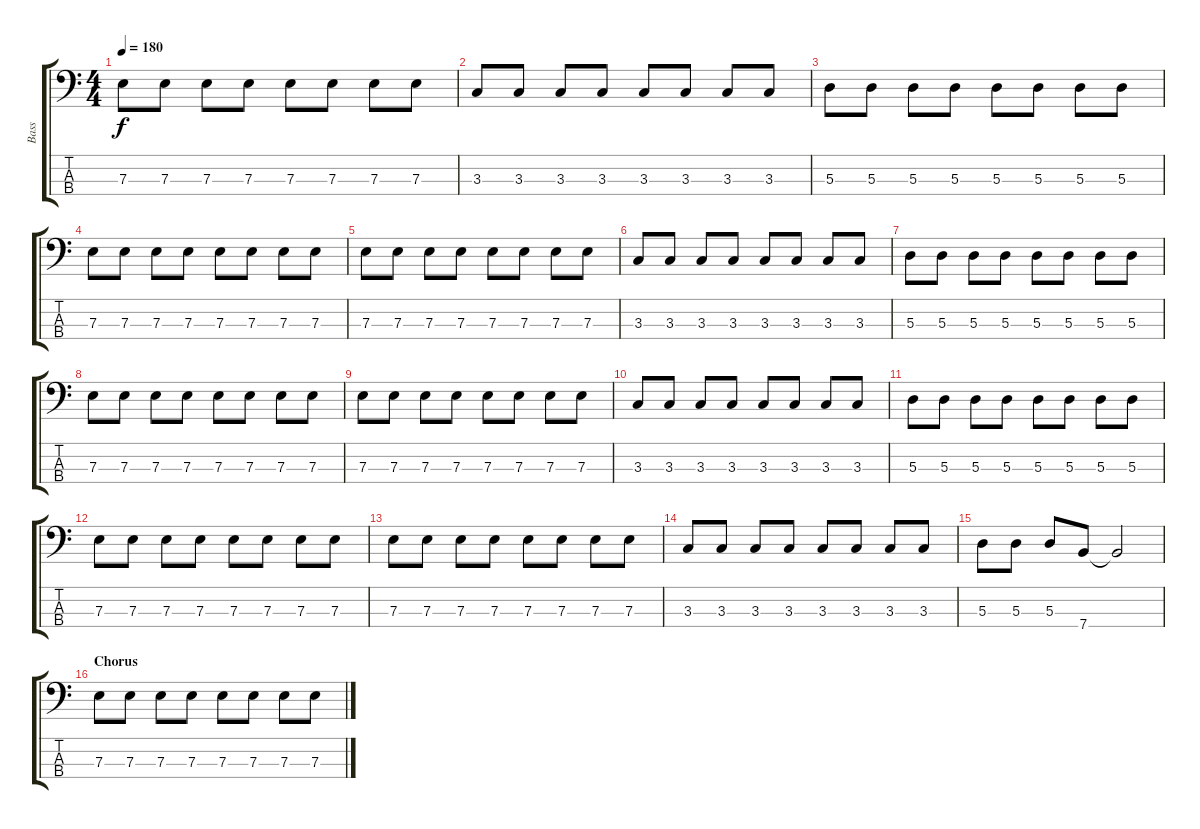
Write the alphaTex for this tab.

\track ("Bass" "Bass") {instrument electricbassfinger}
\staff {score tabs}
\tuning (G2 D2 A1 E1) {hide}
\ts (4 4)
\tempo 180
\clef f4
\ks c
7.3.8{dy f} 7.3.8 7.3.8 7.3.8 7.3.8 7.3.8 7.3.8 7.3.8 |
3.3.8 3.3.8 3.3.8 3.3.8 3.3.8 3.3.8 3.3.8 3.3.8 |
5.3.8 5.3.8 5.3.8 5.3.8 5.3.8 5.3.8 5.3.8 5.3.8 |
7.3.8 7.3.8 7.3.8 7.3.8 7.3.8 7.3.8 7.3.8 7.3.8 |
7.3.8 7.3.8 7.3.8 7.3.8 7.3.8 7.3.8 7.3.8 7.3.8 |
3.3.8 3.3.8 3.3.8 3.3.8 3.3.8 3.3.8 3.3.8 3.3.8 |
5.3.8 5.3.8 5.3.8 5.3.8 5.3.8 5.3.8 5.3.8 5.3.8 |
7.3.8 7.3.8 7.3.8 7.3.8 7.3.8 7.3.8 7.3.8 7.3.8 |
7.3.8 7.3.8 7.3.8 7.3.8 7.3.8 7.3.8 7.3.8 7.3.8 |
3.3.8 3.3.8 3.3.8 3.3.8 3.3.8 3.3.8 3.3.8 3.3.8 |
5.3.8 5.3.8 5.3.8 5.3.8 5.3.8 5.3.8 5.3.8 5.3.8 |
7.3.8 7.3.8 7.3.8 7.3.8 7.3.8 7.3.8 7.3.8 7.3.8 |
7.3.8 7.3.8 7.3.8 7.3.8 7.3.8 7.3.8 7.3.8 7.3.8 |
3.3.8 3.3.8 3.3.8 3.3.8 3.3.8 3.3.8 3.3.8 3.3.8 |
5.3.8 5.3.8 5.3.8 7.4.8 7.4{t}.2 |
\section ("" "Chorus")
7.3.8 7.3.8 7.3.8 7.3.8 7.3.8 7.3.8 7.3.8 7.3.8
